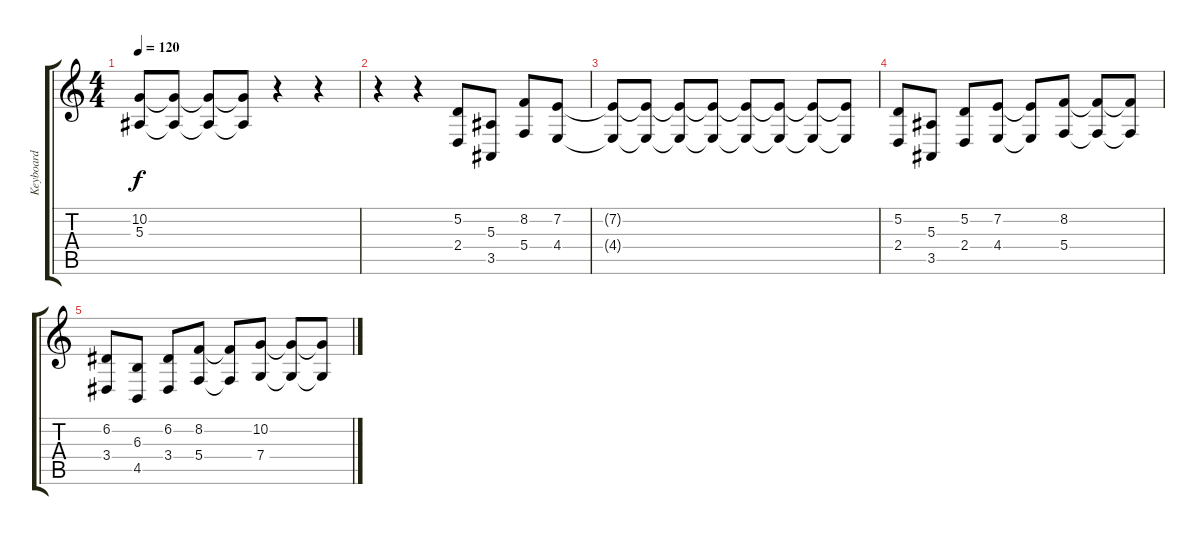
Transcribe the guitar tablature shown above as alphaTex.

\track ("Keyboard" "Keyboard") {instrument electricgrandpiano}
\staff {score tabs}
\tuning (D4 A3 F3 C3 G2 D2) {hide}
\ts (4 4)
\tempo 120
\clef g2
\ks c
(10.2{t} 5.3{t}).8{dy f} (10.2{t} 5.3{t}).8 (10.2{t} 5.3{t}).8 (10.2{t} 5.3{t}).8 r.4 r.4 |
r.4 r.4 (5.2 2.4).8 (5.3 3.5).8 (8.2 5.4).8 (7.2 4.4).8 |
(7.2{t} 4.4{t}).8 (7.2{t} 4.4{t}).8 (7.2{t} 4.4{t}).8 (7.2{t} 4.4{t}).8 (7.2{t} 4.4{t}).8 (7.2{t} 4.4{t}).8 (7.2{t} 4.4{t}).8 (7.2{t} 4.4{t}).8 |
(5.2 2.4).8 (5.3 3.5).8 (5.2 2.4).8 (7.2 4.4).8 (7.2{t} 4.4{t}).8 (8.2 5.4).8 (8.2{t} 5.4{t}).8 (8.2{t} 5.4{t}).8 |
(6.2 3.4).8 (6.3 4.5).8 (6.2 3.4).8 (8.2 5.4).8 (8.2{t} 5.4{t}).8 (10.2 7.4).8 (10.2{t} 7.4{t}).8 (10.2{t} 7.4{t}).8
